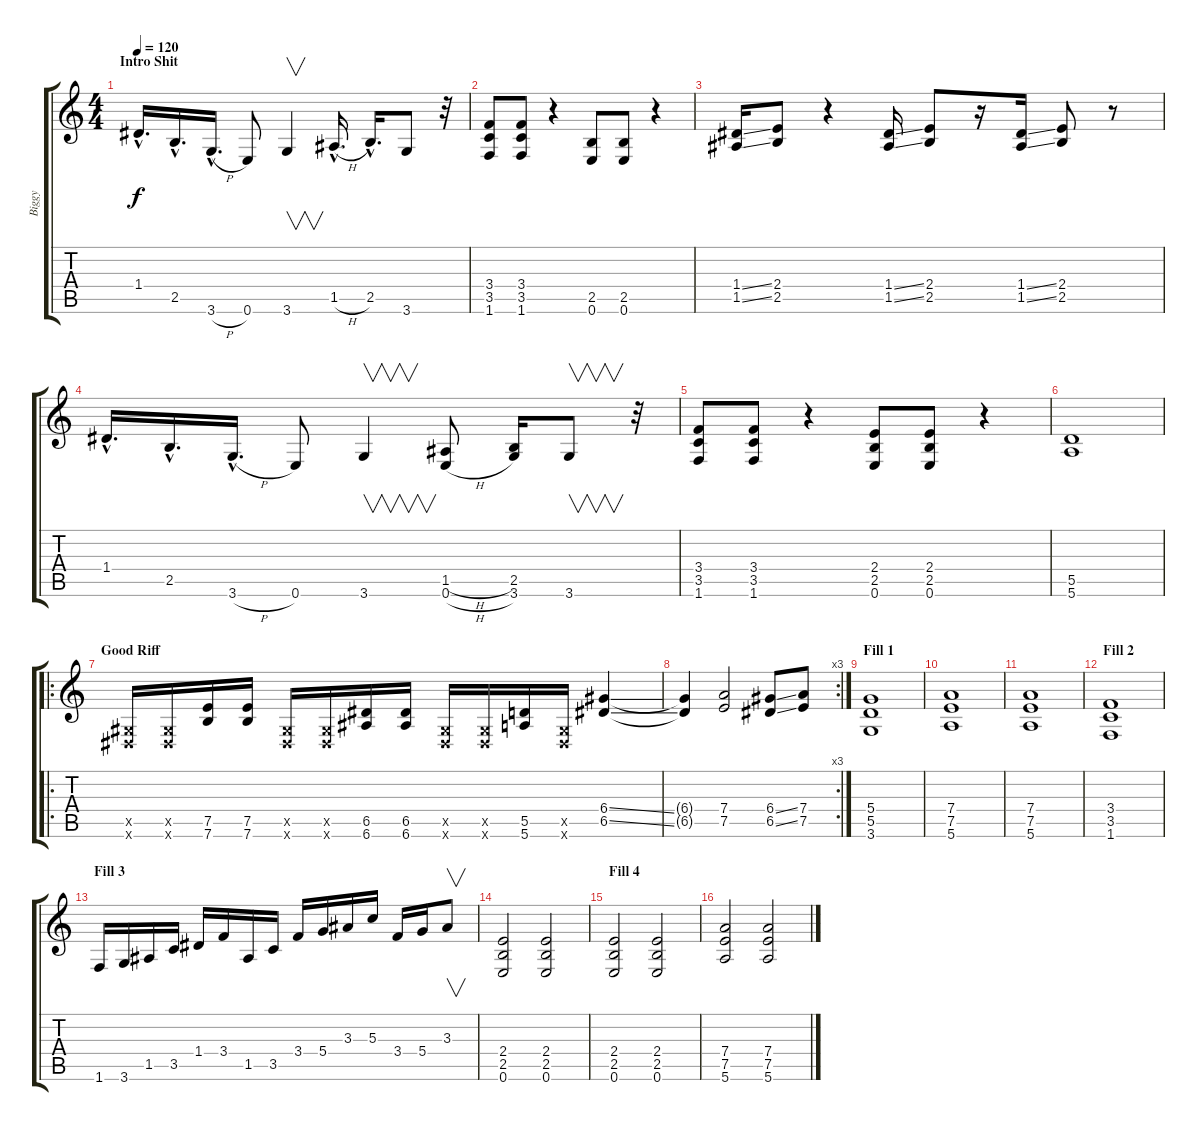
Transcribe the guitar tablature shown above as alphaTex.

\track ("Biggy" "Biggy") {instrument distortionguitar}
\staff {score tabs}
\tuning (E4 B3 G3 D3 A2 E2) {hide}
\ts (4 4)
\section ("" "Intro Shit")
\tempo 120
\clef g2
\ks c
1.4{hac}.16{d dy f instrument distortionguitar} 2.5{hac}.16{d} 3.6{h hac}.16{d} 0.6.8 3.6.4{v} 1.5{h hac}.16{d} 2.5{hac}.16{d} 3.6.8 r.32 |
(3.4 3.5 1.6).8 (3.4 3.5 1.6).8 r.4 (2.5 0.6).8 (2.5 0.6).8 r.4 |
(1.4{ss} 1.5{ss}).16 (2.4 2.5).8 r.4 (1.4{ss} 1.5{ss}).16 (2.4 2.5).8 r.16 (1.4{ss} 1.5{ss}).16 (2.4 2.5).8 r.8 |
1.4{hac}.16{d} 2.5{hac}.16{d} 3.6{h hac}.16{d} 0.6.8 3.6.4{v} (1.5{h} 0.6{h}).8 (2.5 3.6).16 3.6.8{v} r.32 |
(3.4 3.5 1.6).8 (3.4 3.5 1.6).8 r.4 (2.4 2.5 0.6).8 (2.4 2.5 0.6).8 r.4 |
(5.5 5.6).1 |
\ro
\section ("" "Good Riff")
(-1.5{x} -1.6{x}).16 (-1.5{x} -1.6{x}).16 (7.5 7.6).16 (7.5 7.6).16 (-1.5{x} -1.6{x}).16 (-1.5{x} -1.6{x}).16 (6.5 6.6).16 (6.5 6.6).16 (-1.5{x} -1.6{x}).16 (-1.5{x} -1.6{x}).16 (5.5 5.6).16 (-1.5{x} -1.6{x}).16 (6.4{ss} 6.5{ss}).4 |
\rc 3
(6.4{t} 6.5{t}).4 (7.4 7.5).2 (6.4{ss} 6.5{ss}).8 (7.4 7.5).8 |
\section ("" "Fill 1")
(5.4 5.5 3.6).1 |
(7.4 7.5 5.6).1 |
(7.4 7.5 5.6).1 |
\section ("" "Fill 2")
(3.4 3.5 1.6).1 |
\section ("" "Fill 3")
1.6.16 3.6.16 1.5.16 3.5.16 1.4.16 3.4.16 1.5.16 3.5.16 3.4.16 5.4.16 3.3.16 5.3.16 3.4.16 5.4.16 3.3.8{v} |
(2.4 2.5 0.6).2 (2.4 2.5 0.6).2 |
\section ("" "Fill 4")
(2.4 2.5 0.6).2 (2.4 2.5 0.6).2 |
(7.4 7.5 5.6).2 (7.4 7.5 5.6).2
